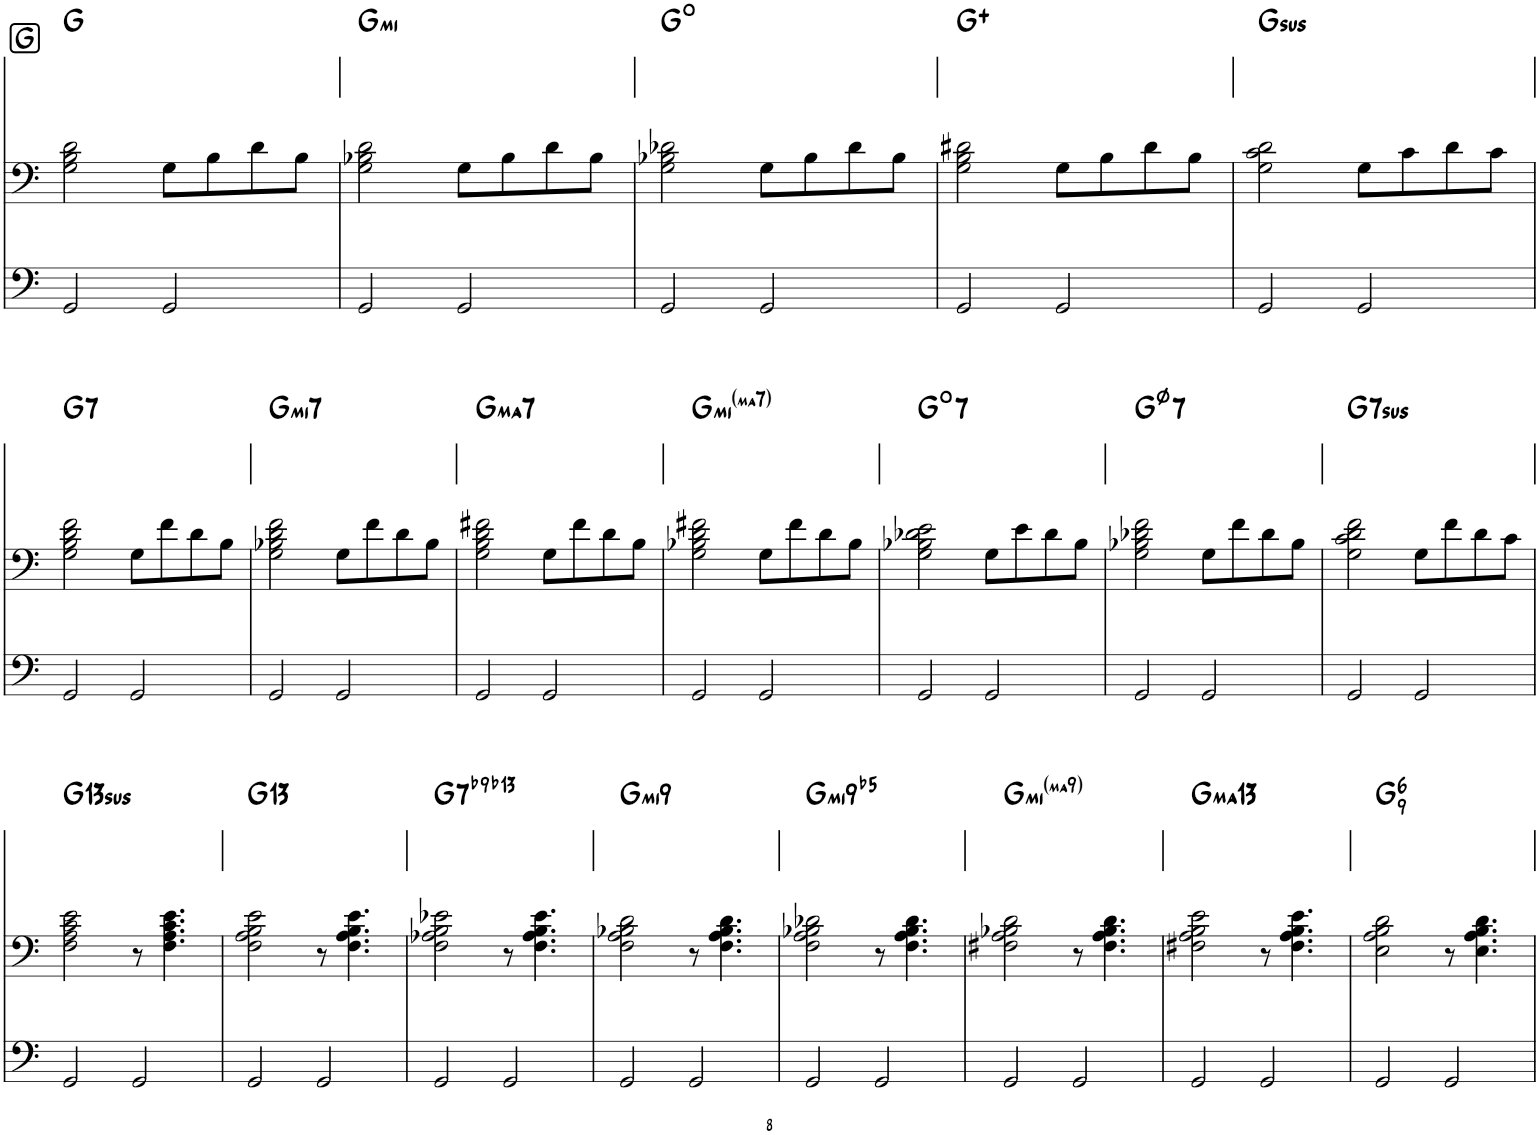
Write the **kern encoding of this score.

**kern	**kern	**kern	**harte
*part1	*part1	*part1	*part1
*staff3	*staff2	*staff1	*
*I"Piano	*	*	*
*I'Pno.	*	*	*
!!LO:PB:g=z
*clefF4	*clefF4	*clefG2	*
*k[]	*k[]	*k[]	*
*M4/4	*M4/4	*M4/4	*
!!LO:REH:place=s1:a:rj:fs=14:t=G
=141	=141	=141	=141
2GG/	2G\ 2B\ 2d\	1ryy	G:maj
2GG/	8G\L	.	.
.	8B\	.	.
.	8d\	.	.
.	8B\J	.	.
=142	=142	=142	=142
!	!	!	!LO:H:kt=mi
2GG/	2G\ 2B-X\ 2d\	1ryy	G:min
2GG/	8G\L	.	.
.	8B-\	.	.
.	8d\	.	.
.	8B-\J	.	.
=143	=143	=143	=143
2GG/	2G\ 2B-X\ 2d-X\	1ryy	G:dim
2GG/	8G\L	.	.
.	8B-\	.	.
.	8d-\	.	.
.	8B-\J	.	.
=144	=144	=144	=144
2GG/	2G\ 2B\ 2d#X\	1ryy	G:aug
2GG/	8G\L	.	.
.	8B\	.	.
.	8d#\	.	.
.	8B\J	.	.
=145	=145	=145	=145
!	!	!	!LO:H:kt=sus
2GG/	2G\ 2c\ 2d\	1ryy	G:sus4
2GG/	8G\L	.	.
.	8c\	.	.
.	8d\	.	.
.	8c\J	.	.
!!LO:LB:g=z
=146	=146	=146	=146
!	!	!	!LO:H:kt=7
2GG/	2G\ 2B\ 2d\ 2f\	1ryy	G:7
2GG/	8G\L	.	.
.	8f\	.	.
.	8d\	.	.
.	8B\J	.	.
=147	=147	=147	=147
!	!	!	!LO:H:kt=mi7
2GG/	2G\ 2B-X\ 2d\ 2f\	1ryy	G:min7
2GG/	8G\L	.	.
.	8f\	.	.
.	8d\	.	.
.	8B-\J	.	.
=148	=148	=148	=148
!	!	!	!LO:H:kt=ma7
2GG/	2G\ 2B\ 2d\ 2f#X\	1ryy	G:maj7
2GG/	8G\L	.	.
.	8f#\	.	.
.	8d\	.	.
.	8B\J	.	.
=149	=149	=149	=149
!	!	!	!LO:H:kt=mima7
2GG/	2G\ 2B-X\ 2d\ 2f#X\	1ryy	G:minmaj7
2GG/	8G\L	.	.
.	8f#\	.	.
.	8d\	.	.
.	8B-\J	.	.
=150	=150	=150	=150
!	!	!	!LO:H:kt=7
2GG/	2G\ 2B-X\ 2d-X\ 2e\	1ryy	G:dim7
2GG/	8G\L	.	.
.	8e\	.	.
.	8d-\	.	.
.	8B-\J	.	.
=151	=151	=151	=151
!	!	!	!LO:H:kt=7
2GG/	2G\ 2B-X\ 2d-X\ 2f\	1ryy	G:hdim7
2GG/	8G\L	.	.
.	8f\	.	.
.	8d-\	.	.
.	8B-\J	.	.
=152	=152	=152	=152
!	!	!	!LO:H:kt=7sus
2GG/	2G\ 2c\ 2d\ 2f\	1ryy	G:sus4(7)
2GG/	8G\L	.	.
.	8f\	.	.
.	8d\	.	.
.	8c\J	.	.
!!LO:LB:g=z
=153	=153	=153	=153
!	!	!	!LO:H:kt=13sus
2GG/	2F\ 2A\ 2c\ 2e\	1ryy	G:sus4(7,9,11,13)
2GG/	8r	.	.
.	4.F\ 4.A\ 4.c\ 4.e\	.	.
=154	=154	=154	=154
!	!	!	!LO:H:kt=13
2GG/	2F\ 2A\ 2B\ 2e\	1ryy	G:9(11,13)
2GG/	8r	.	.
.	4.F\ 4.A\ 4.B\ 4.e\	.	.
=155	=155	=155	=155
!	!	!	!LO:H:kt=7
2GG/	2F\ 2A-X\ 2B\ 2e-X\	1ryy	G:7(b9,b13)
2GG/	8r	.	.
.	4.F\ 4.A-\ 4.B\ 4.e-\	.	.
=156	=156	=156	=156
!	!	!	!LO:H:kt=mi9
2GG/	2F\ 2A\ 2B-X\ 2d\	1ryy	G:min9
2GG/	8r	.	.
.	4.F\ 4.A\ 4.B-\ 4.d\	.	.
=157	=157	=157	=157
!	!	!	!LO:H:kt=mi9
2GG/	2F\ 2A\ 2B-X\ 2d-X\	1ryy	G:(b3,b5,b7,9)
2GG/	8r	.	.
.	4.F\ 4.A\ 4.B-\ 4.d-\	.	.
=158	=158	=158	=158
!	!	!	!LO:H:kt=mima7
2GG/	2F#X\ 2A\ 2B-X\ 2d\	1ryy	G:minmaj7(9)
2GG/	8r	.	.
.	4.F#\ 4.A\ 4.B-\ 4.d\	.	.
=159	=159	=159	=159
!	!	!	!LO:H:kt=ma13
2GG/	2F#X\ 2A\ 2B\ 2e\	1ryy	G:maj9(11,13)
2GG/	8r	.	.
.	4.F#\ 4.A\ 4.B\ 4.e\	.	.
=160	=160	=160	=160
!	!	!	!LO:H:kt=6
2GG/	2E\ 2A\ 2B\ 2d\	1ryy	G:maj6(9)
2GG/	8r	.	.
.	4.E\ 4.A\ 4.B\ 4.d\	.	.
=	=	=	=
*-	*-	*-	*-
